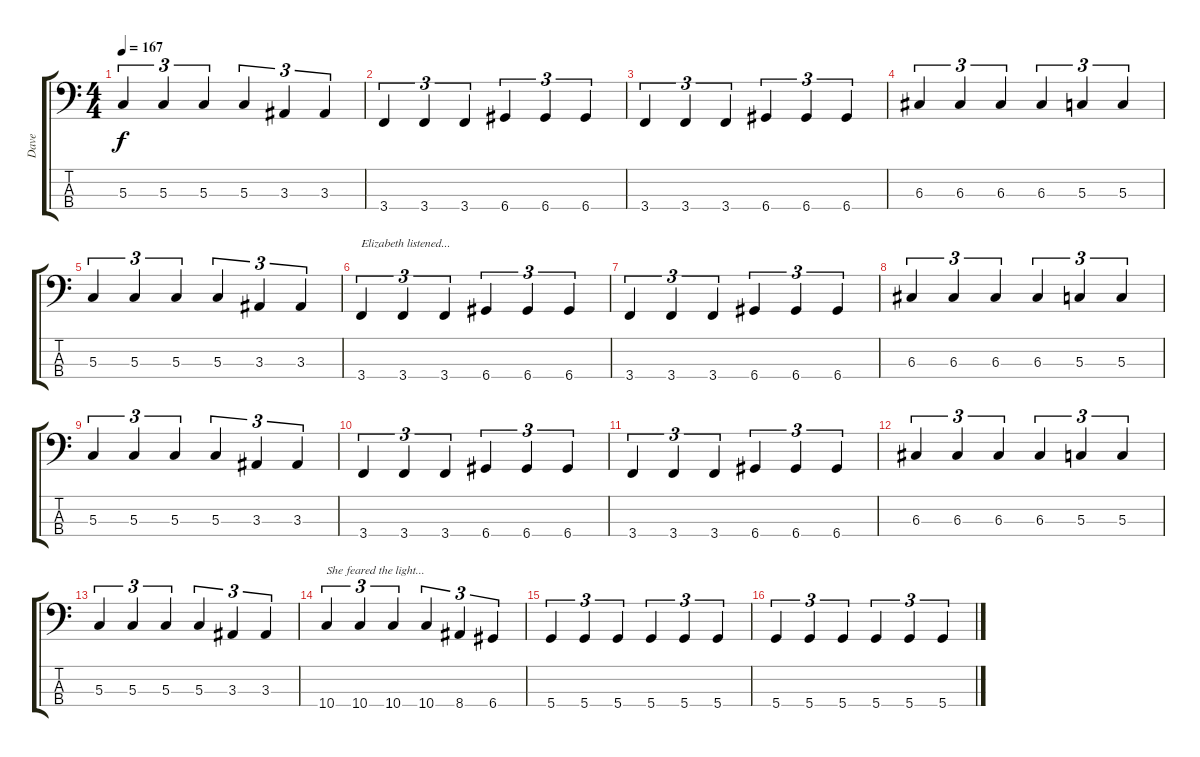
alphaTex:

\track ("Dave" "Dave") {instrument electricbasspick}
\staff {score tabs}
\tuning (F2 C2 G1 D1) {hide}
\ts (4 4)
\tempo 167
\clef f4
\ks c
5.3.4{tu (3 2) dy f} 5.3.4{tu (3 2)} 5.3.4{tu (3 2)} 5.3.4{tu (3 2)} 3.3.4{tu (3 2)} 3.3.4{tu (3 2)} |
3.4.4{tu (3 2)} 3.4.4{tu (3 2)} 3.4.4{tu (3 2)} 6.4.4{tu (3 2)} 6.4.4{tu (3 2)} 6.4.4{tu (3 2)} |
3.4.4{tu (3 2)} 3.4.4{tu (3 2)} 3.4.4{tu (3 2)} 6.4.4{tu (3 2)} 6.4.4{tu (3 2)} 6.4.4{tu (3 2)} |
6.3.4{tu (3 2)} 6.3.4{tu (3 2)} 6.3.4{tu (3 2)} 6.3.4{tu (3 2)} 5.3.4{tu (3 2)} 5.3.4{tu (3 2)} |
5.3.4{tu (3 2)} 5.3.4{tu (3 2)} 5.3.4{tu (3 2)} 5.3.4{tu (3 2)} 3.3.4{tu (3 2)} 3.3.4{tu (3 2)} |
3.4.4{tu (3 2) txt "Elizabeth listened..."} 3.4.4{tu (3 2)} 3.4.4{tu (3 2)} 6.4.4{tu (3 2)} 6.4.4{tu (3 2)} 6.4.4{tu (3 2)} |
3.4.4{tu (3 2)} 3.4.4{tu (3 2)} 3.4.4{tu (3 2)} 6.4.4{tu (3 2)} 6.4.4{tu (3 2)} 6.4.4{tu (3 2)} |
6.3.4{tu (3 2)} 6.3.4{tu (3 2)} 6.3.4{tu (3 2)} 6.3.4{tu (3 2)} 5.3.4{tu (3 2)} 5.3.4{tu (3 2)} |
5.3.4{tu (3 2)} 5.3.4{tu (3 2)} 5.3.4{tu (3 2)} 5.3.4{tu (3 2)} 3.3.4{tu (3 2)} 3.3.4{tu (3 2)} |
3.4.4{tu (3 2)} 3.4.4{tu (3 2)} 3.4.4{tu (3 2)} 6.4.4{tu (3 2)} 6.4.4{tu (3 2)} 6.4.4{tu (3 2)} |
3.4.4{tu (3 2)} 3.4.4{tu (3 2)} 3.4.4{tu (3 2)} 6.4.4{tu (3 2)} 6.4.4{tu (3 2)} 6.4.4{tu (3 2)} |
6.3.4{tu (3 2)} 6.3.4{tu (3 2)} 6.3.4{tu (3 2)} 6.3.4{tu (3 2)} 5.3.4{tu (3 2)} 5.3.4{tu (3 2)} |
5.3.4{tu (3 2)} 5.3.4{tu (3 2)} 5.3.4{tu (3 2)} 5.3.4{tu (3 2)} 3.3.4{tu (3 2)} 3.3.4{tu (3 2)} |
10.4.4{tu (3 2) txt "She feared the light..."} 10.4.4{tu (3 2)} 10.4.4{tu (3 2)} 10.4.4{tu (3 2)} 8.4.4{tu (3 2)} 6.4.4{tu (3 2)} |
5.4.4{tu (3 2)} 5.4.4{tu (3 2)} 5.4.4{tu (3 2)} 5.4.4{tu (3 2)} 5.4.4{tu (3 2)} 5.4.4{tu (3 2)} |
5.4.4{tu (3 2)} 5.4.4{tu (3 2)} 5.4.4{tu (3 2)} 5.4.4{tu (3 2)} 5.4.4{tu (3 2)} 5.4.4{tu (3 2)}
